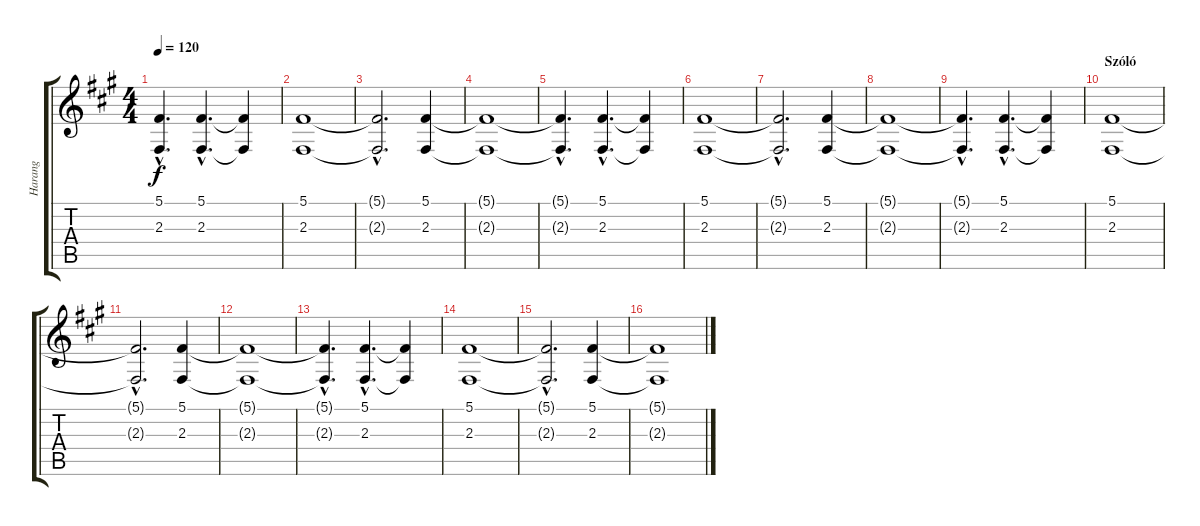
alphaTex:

\track ("Harang" "Harang") {instrument tubularbells}
\staff {score tabs}
\tuning (Db4 Ab3 E3 B2 Gb2 Db2) {hide}
\ts (4 4)
\tempo 120
\clef g2
\ks a
(5.1{hac t} 2.3{hac t}).4{d dy f} (5.1{hac} 2.3{hac}).4{d} (5.1{t} 2.3{t}).4 |
(5.1 2.3).1 |
(5.1{hac t} 2.3{hac t}).2{d} (5.1 2.3).4 |
(5.1{t} 2.3{t}).1 |
(5.1{hac t} 2.3{hac t}).4{d} (5.1{hac} 2.3{hac}).4{d} (5.1{t} 2.3{t}).4 |
(5.1 2.3).1 |
(5.1{hac t} 2.3{hac t}).2{d} (5.1 2.3).4 |
(5.1{t} 2.3{t}).1 |
(5.1{hac t} 2.3{hac t}).4{d} (5.1{hac} 2.3{hac}).4{d} (5.1{t} 2.3{t}).4 |
\section ("" "Szóló")
(5.1 2.3).1 |
(5.1{hac t} 2.3{hac t}).2{d} (5.1 2.3).4 |
(5.1{t} 2.3{t}).1 |
(5.1{hac t} 2.3{hac t}).4{d} (5.1{hac} 2.3{hac}).4{d} (5.1{t} 2.3{t}).4 |
(5.1 2.3).1 |
(5.1{hac t} 2.3{hac t}).2{d} (5.1 2.3).4 |
(5.1{t} 2.3{t}).1
